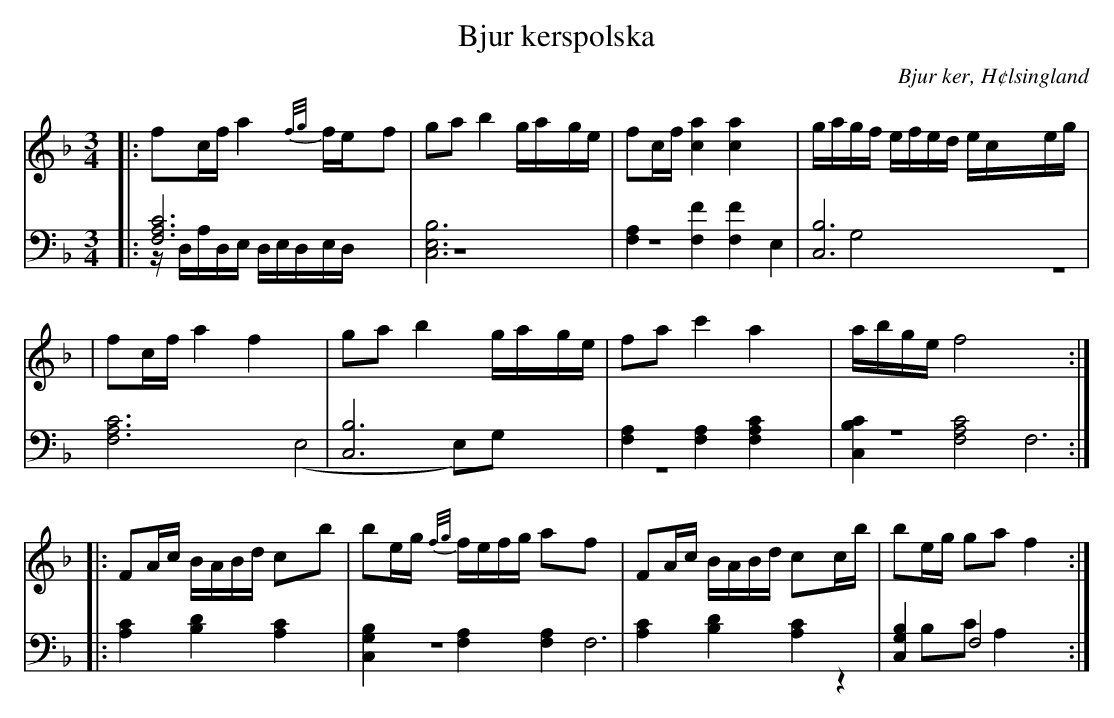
X:1
T: Bjur kerspolska
O: Bjur ker, H¢lsingland
M: 3/4
L: 1/8
K: F
V:1
V:2
V:3 merge
V: 1
|:fc/f/ a2 {f/g/}f/e/f|ga b2 g/a/g/e/|fc/f/ [c2a2] [c2a2]|g/a/g/f/ e/f/e/d/ e/c/e/g/|
|fc/f/ a2 f2|ga b2 g/a/g/e/|fa c'2 a2| a/b/g/e/ f4:|
|:FA/c/ B/A/B/d/ cb|be/g/ {f/g/}f/e/f/g/ af|FA/c/ B/A/B/d/ cc/b/|be/g/ ga f2:|
V:2 clef=bass
|:[F,6A,6C6]|[C,6E,6B,6]|[F,2A,2] [F,2F2] [F,2F2]|[C,6B,6]|
[F,6A,6C6]|[C,6B,6]|[F,2A,2] [F,2A,2] [F,2A,2C2]|[C,2B,2C2] [F,4A,4C4]:|
 |:[A,2C2] [B,2D2] [A,2C2]|[C,2G,2B,2] [F,2A,2] [F,2A,2]|[A,2C2] [B,2D2] [A,2C2]|[C,2G,2B,2] F,4 :|
V:3 clef=bass
 |:z/D,/A,/D,/E,/ D,/E,/D,/E,/D,/|z6|z6|E,2 G,4|
 |z6|(E,4 E,)G,|z6|z6:|
|:F,6|z6|F,6|z2 B,C A,2:|
